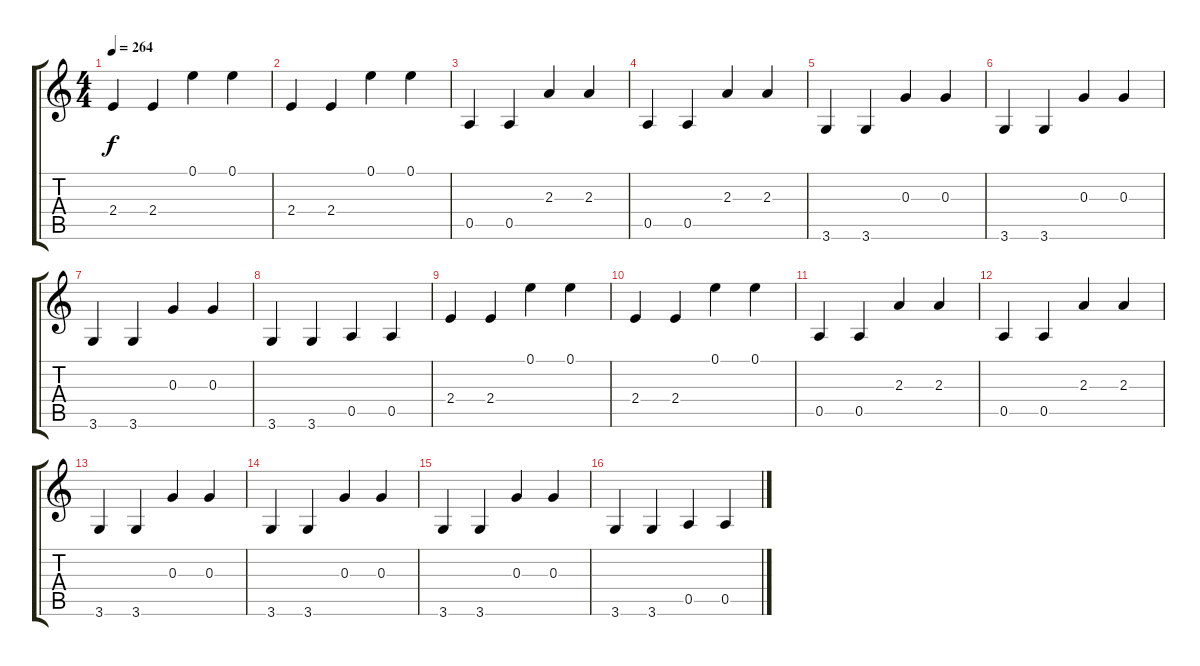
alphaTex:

\track "" {instrument electricguitarmuted}
\staff {score tabs}
\tuning (E4 B3 G3 D3 A2 E2) {hide}
\ts (4 4)
\tempo 264
\clef g2
\ks c
2.4.4{dy f instrument electricguitarmuted} 2.4.4 0.1.4 0.1.4 |
2.4.4 2.4.4 0.1.4 0.1.4 |
0.5.4 0.5.4 2.3.4 2.3.4 |
0.5.4 0.5.4 2.3.4 2.3.4 |
3.6.4 3.6.4 0.3.4 0.3.4 |
3.6.4 3.6.4 0.3.4 0.3.4 |
3.6.4 3.6.4 0.3.4 0.3.4 |
3.6.4 3.6.4 0.5.4 0.5.4 |
2.4.4 2.4.4 0.1.4 0.1.4 |
2.4.4 2.4.4 0.1.4 0.1.4 |
0.5.4 0.5.4 2.3.4 2.3.4 |
0.5.4 0.5.4 2.3.4 2.3.4 |
3.6.4 3.6.4 0.3.4 0.3.4 |
3.6.4 3.6.4 0.3.4 0.3.4 |
3.6.4 3.6.4 0.3.4 0.3.4 |
3.6.4 3.6.4 0.5.4 0.5.4
